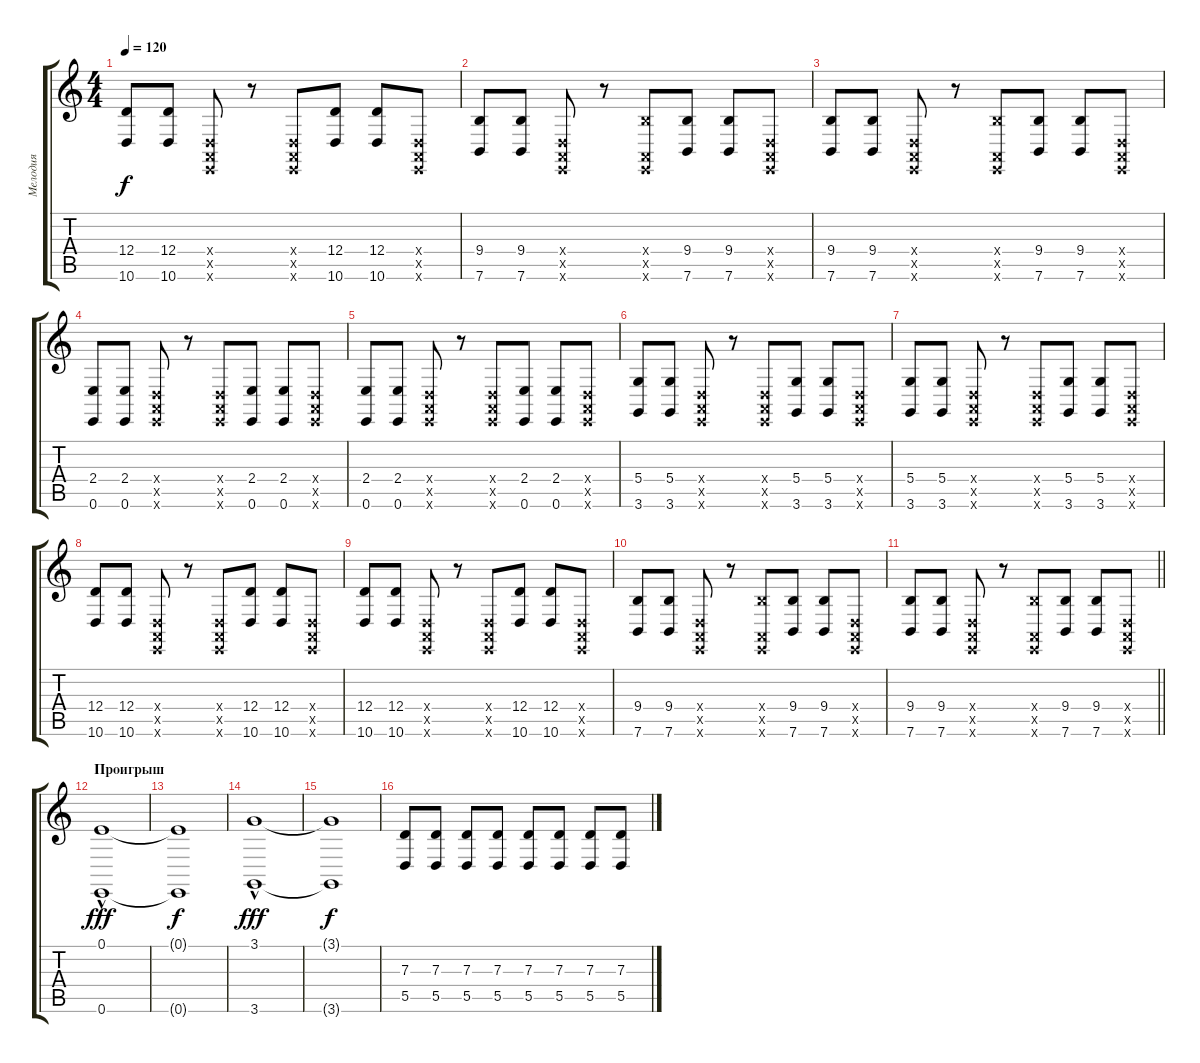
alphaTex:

\track ("Мелодия" "Мелодия") {instrument stringensemble1}
\staff {score tabs}
\tuning (E4 B3 G3 D3 A2 E2) {hide}
\ts (4 4)
\tempo 120
\clef g2
\ks c
(12.4 10.6).8{dy f} (12.4 10.6).8 (0.4{x} 0.5{x} 0.6{x}).8 r.8 (0.4{x} 0.5{x} 0.6{x}).8 (12.4 10.6).8 (12.4 10.6).8 (0.4{x} 0.5{x} 0.6{x}).8 |
(9.4 7.6).8 (9.4 7.6).8 (0.4{x} 0.5{x} 0.6{x}).8 r.8 (9.4{x} 0.5{x} 0.6{x}).8 (9.4 7.6).8 (9.4 7.6).8 (0.4{x} 0.5{x} 0.6{x}).8 |
(9.4 7.6).8 (9.4 7.6).8 (0.4{x} 0.5{x} 0.6{x}).8 r.8 (9.4{x} 0.5{x} 0.6{x}).8 (9.4 7.6).8 (9.4 7.6).8 (0.4{x} 0.5{x} 0.6{x}).8 |
(2.4 0.6).8 (2.4 0.6).8 (0.4{x} 0.5{x} 0.6{x}).8 r.8 (0.4{x} 0.5{x} 0.6{x}).8 (2.4 0.6).8 (2.4 0.6).8 (0.4{x} 0.5{x} 0.6{x}).8 |
(2.4 0.6).8 (2.4 0.6).8 (0.4{x} 0.5{x} 0.6{x}).8 r.8 (0.4{x} 0.5{x} 0.6{x}).8 (2.4 0.6).8 (2.4 0.6).8 (0.4{x} 0.5{x} 0.6{x}).8 |
(5.4 3.6).8 (5.4 3.6).8 (0.4{x} 0.5{x} 0.6{x}).8 r.8 (0.4{x} 0.5{x} 0.6{x}).8 (5.4 3.6).8 (5.4 3.6).8 (0.4{x} 0.5{x} 0.6{x}).8 |
(5.4 3.6).8 (5.4 3.6).8 (0.4{x} 0.5{x} 0.6{x}).8 r.8 (0.4{x} 0.5{x} 0.6{x}).8 (5.4 3.6).8 (5.4 3.6).8 (0.4{x} 0.5{x} 0.6{x}).8 |
(12.4 10.6).8 (12.4 10.6).8 (0.4{x} 0.5{x} 0.6{x}).8 r.8 (0.4{x} 0.5{x} 0.6{x}).8 (12.4 10.6).8 (12.4 10.6).8 (0.4{x} 0.5{x} 0.6{x}).8 |
(12.4 10.6).8 (12.4 10.6).8 (0.4{x} 0.5{x} 0.6{x}).8 r.8 (0.4{x} 0.5{x} 0.6{x}).8 (12.4 10.6).8 (12.4 10.6).8 (0.4{x} 0.5{x} 0.6{x}).8 |
(9.4 7.6).8 (9.4 7.6).8 (0.4{x} 0.5{x} 0.6{x}).8 r.8 (9.4{x} 0.5{x} 0.6{x}).8 (9.4 7.6).8 (9.4 7.6).8 (0.4{x} 0.5{x} 0.6{x}).8 |
\barLineRight lightlight
(9.4 7.6).8 (9.4 7.6).8 (0.4{x} 0.5{x} 0.6{x}).8 r.8 (9.4{x} 0.5{x} 0.6{x}).8 (9.4 7.6).8 (9.4 7.6).8 (0.4{x} 0.5{x} 0.6{x}).8 |
\section ("" "Проигрыш")
(0.1{hac} 0.6{hac}).1{dy fff} |
(0.1{t} 0.6{t}).1{dy f} |
(3.1{hac} 3.6{hac}).1{dy fff} |
(3.1{t} 3.6{t}).1{dy f} |
(7.3 5.5).8 (7.3 5.5).8 (7.3 5.5).8 (7.3 5.5).8 (7.3 5.5).8 (7.3 5.5).8 (7.3 5.5).8 (7.3 5.5).8
